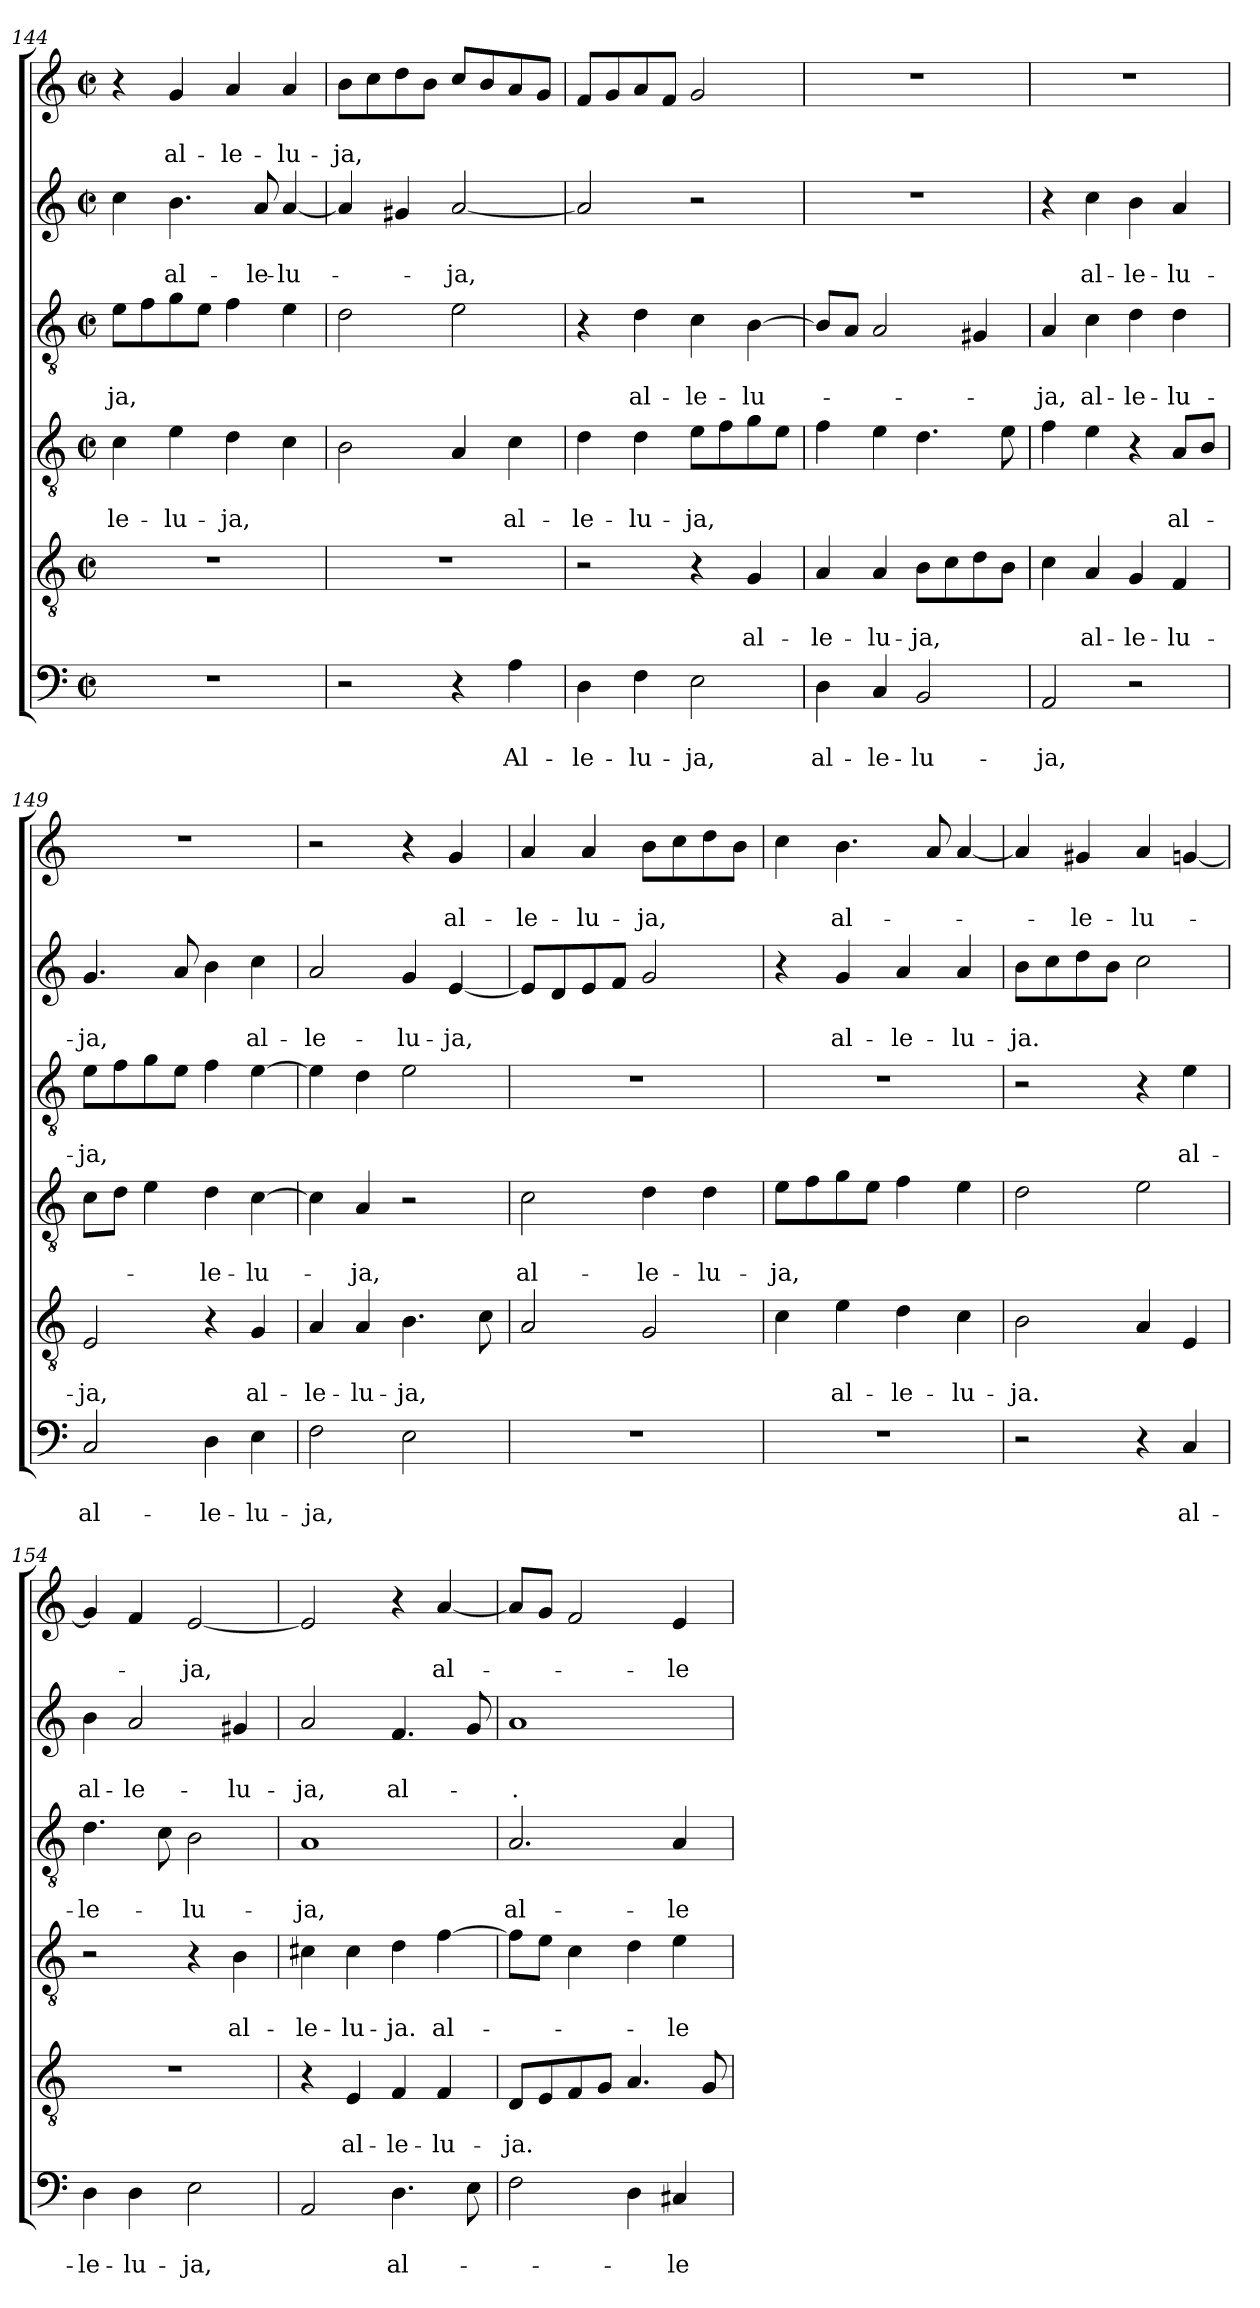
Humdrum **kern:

**kern	**text	**text	**kern	**text	**text	**kern	**text	**text	**kern	**text	**text	**kern	**text	**text	**kern	**text	**text
*part6	*part6	*part6	*part5	*part5	*part5	*part4	*part4	*part4	*part3	*part3	*part3	*part2	*part2	*part2	*part1	*part1	*part1
*staff6	*staff6	*staff6	*staff5	*staff5	*staff5	*staff4	*staff4	*staff4	*staff3	*staff3	*staff3	*staff2	*staff2	*staff2	*staff1	*staff1	*staff1
*clefF4	*	*	*clefGv2	*	*	*clefGv2	*	*	*clefGv2	*	*	*clefG2	*	*	*clefG2	*	*
*k[]	*	*	*k[]	*	*	*k[]	*	*	*k[]	*	*	*k[]	*	*	*k[]	*	*
*C:	*	*	*C:	*	*	*C:	*	*	*C:	*	*	*C:	*	*	*C:	*	*
*M2/2	*	*	*M2/2	*	*	*M2/2	*	*	*M2/2	*	*	*M2/2	*	*	*M2/2	*	*
*met(c|)	*	*	*met(c|)	*	*	*met(c|)	*	*	*met(c|)	*	*	*met(c|)	*	*	*met(c|)	*	*
=144	=144	=144	=144	=144	=144	=144	=144	=144	=144	=144	=144	=144	=144	=144	=144	=144	=144
!	!	!	!	!	!	!	!	!LO:LY:b	!	!	!LO:LY:b	!	!	!	!	!	!
1r	.	.	1r	.	.	4c\	.	-le-	8e\L	.	-ja,	4cc\	.	.	4r	.	.
.	.	.	.	.	.	.	.	.	8f\	.	.	.	.	.	.	.	.
!	!	!	!	!	!	!	!	!LO:LY:b	!	!	!	!	!	!LO:LY:b	!	!	!LO:LY:b
.	.	.	.	.	.	4e\	.	-lu-	8g\	.	.	4.b\	.	al-	4g/	.	al-
.	.	.	.	.	.	.	.	.	8e\J	.	.	.	.	.	.	.	.
!	!	!	!	!	!	!	!	!LO:LY:b	!	!	!	!	!	!	!	!	!LO:LY:b
.	.	.	.	.	.	4d\	.	-ja,	4f\	.	.	.	.	.	4a/	.	-le-
!	!	!	!	!	!	!	!	!	!	!	!	!	!	!LO:LY:b	!	!	!
.	.	.	.	.	.	.	.	.	.	.	.	8a/	.	-le-	.	.	.
!	!	!	!	!	!	!	!	!	!	!	!	!	!	!LO:LY:b	!	!	!LO:LY:b
.	.	.	.	.	.	4c\	.	.	4e\	.	.	[4a/	.	-lu-	4a/	.	-lu-
=145	=145	=145	=145	=145	=145	=145	=145	=145	=145	=145	=145	=145	=145	=145	=145	=145	=145
!	!	!	!	!	!	!	!	!	!	!	!	!	!	!	!	!	!LO:LY:b
2r	.	.	1r	.	.	2B\	.	.	2d\	.	.	4a/]	.	.	8b\L	.	-ja,
.	.	.	.	.	.	.	.	.	.	.	.	.	.	.	8cc\	.	.
.	.	.	.	.	.	.	.	.	.	.	.	4g#X/	.	.	8dd\	.	.
.	.	.	.	.	.	.	.	.	.	.	.	.	.	.	8b\J	.	.
!	!	!	!	!	!	!	!	!	!	!	!	!	!	!LO:LY:b	!	!	!
4r	.	.	.	.	.	4A/	.	.	2e\	.	.	[2a/	.	-ja,	8cc/L	.	.
.	.	.	.	.	.	.	.	.	.	.	.	.	.	.	8b/	.	.
!	!	!LO:LY:b	!	!	!	!	!	!LO:LY:b	!	!	!	!	!	!	!	!	!
4A\	.	Al-	.	.	.	4c\	.	al-	.	.	.	.	.	.	8a/	.	.
.	.	.	.	.	.	.	.	.	.	.	.	.	.	.	8g/J	.	.
=146	=146	=146	=146	=146	=146	=146	=146	=146	=146	=146	=146	=146	=146	=146	=146	=146	=146
!	!	!LO:LY:b	!	!	!	!	!	!LO:LY:b	!	!	!	!	!	!	!	!	!LO:LY:b
4D\	.	-le-	2r	.	.	4d\	.	-le-	4r	.	.	2a/]	.	.	8f/L	.	.
.	.	.	.	.	.	.	.	.	.	.	.	.	.	.	8g/	.	.
!	!	!LO:LY:b	!	!	!	!	!	!LO:LY:b	!	!	!LO:LY:b	!	!	!	!	!	!
4F\	.	-lu-	.	.	.	4d\	.	-lu-	4d\	.	al-	.	.	.	8a/	.	.
.	.	.	.	.	.	.	.	.	.	.	.	.	.	.	8f/J	.	.
!	!	!LO:LY:b	!	!	!	!	!	!LO:LY:b	!	!	!LO:LY:b	!	!	!	!	!	!
2E\	.	-ja,	4r	.	.	8e\L	.	-ja,	4c\	.	-le-	2r	.	.	2g/	.	.
.	.	.	.	.	.	8f\	.	.	.	.	.	.	.	.	.	.	.
!	!	!	!	!	!LO:LY:b	!	!	!	!	!	!LO:LY:b	!	!	!	!	!	!
.	.	.	4G/	.	al-	8g\	.	.	[4B\	.	-lu-	.	.	.	.	.	.
.	.	.	.	.	.	8e\J	.	.	.	.	.	.	.	.	.	.	.
=147	=147	=147	=147	=147	=147	=147	=147	=147	=147	=147	=147	=147	=147	=147	=147	=147	=147
!	!	!LO:LY:b	!	!	!LO:LY:b	!	!	!	!	!	!	!	!	!	!	!	!
4D\	.	al-	4A/	.	-le-	4f\	.	.	8B/L]	.	.	1r	.	.	1r	.	.
.	.	.	.	.	.	.	.	.	8A/J	.	.	.	.	.	.	.	.
!	!	!LO:LY:b	!	!	!LO:LY:b	!	!	!	!	!	!	!	!	!	!	!	!
4C/	.	-le-	4A/	.	-lu-	4e\	.	.	2A/	.	.	.	.	.	.	.	.
!	!	!LO:LY:b	!	!	!LO:LY:b	!	!	!	!	!	!	!	!	!	!	!	!
2BB/	.	-lu-	8B\L	.	-ja,	4.d\	.	.	.	.	.	.	.	.	.	.	.
.	.	.	8c\	.	.	.	.	.	.	.	.	.	.	.	.	.	.
.	.	.	8d\	.	.	.	.	.	4G#X/	.	.	.	.	.	.	.	.
.	.	.	8B\J	.	.	8e\	.	.	.	.	.	.	.	.	.	.	.
!!LO:PB:g=z
=148	=148	=148	=148	=148	=148	=148	=148	=148	=148	=148	=148	=148	=148	=148	=148	=148	=148
!	!	!LO:LY:b	!	!	!	!	!	!	!	!	!LO:LY:b	!	!	!	!	!	!
2AA/	.	-ja,	4c\	.	.	4f\	.	.	4A/	.	-ja,	4r	.	.	1r	.	.
!	!	!	!	!	!LO:LY:b	!	!	!	!	!	!LO:LY:b	!	!	!LO:LY:b	!	!	!
.	.	.	4A/	.	al-	4e\	.	.	4c\	.	al-	4cc\	.	al-	.	.	.
!	!	!	!	!	!LO:LY:b	!	!	!	!	!	!LO:LY:b	!	!	!LO:LY:b	!	!	!
2r	.	.	4G/	.	-le-	4r	.	.	4d\	.	-le-	4b\	.	-le-	.	.	.
!	!	!	!	!	!LO:LY:b	!	!	!LO:LY:b	!	!	!LO:LY:b	!	!	!LO:LY:b	!	!	!
.	.	.	4F/	.	-lu-	8A/L	.	al-	4d\	.	-lu-	4a/	.	-lu-	.	.	.
.	.	.	.	.	.	8B/J	.	.	.	.	.	.	.	.	.	.	.
=149	=149	=149	=149	=149	=149	=149	=149	=149	=149	=149	=149	=149	=149	=149	=149	=149	=149
!	!	!LO:LY:b	!	!	!LO:LY:b	!	!	!	!	!	!LO:LY:b	!	!	!LO:LY:b	!	!	!
2C/	.	al-	2E/	.	-ja,	8c\L	.	.	8e\L	.	-ja,	4.g/	.	-ja,	1r	.	.
.	.	.	.	.	.	8d\J	.	.	8f\	.	.	.	.	.	.	.	.
.	.	.	.	.	.	4e\	.	.	8g\	.	.	.	.	.	.	.	.
.	.	.	.	.	.	.	.	.	8e\J	.	.	8a/	.	.	.	.	.
!	!	!LO:LY:b	!	!	!	!	!	!LO:LY:b	!	!	!	!	!	!	!	!	!
4D\	.	-le-	4r	.	.	4d\	.	-le-	4f\	.	.	4b\	.	.	.	.	.
!	!	!LO:LY:b	!	!	!LO:LY:b	!	!	!LO:LY:b	!	!	!	!	!	!LO:LY:b	!	!	!
4E\	.	-lu-	4G/	.	al-	[4c\	.	-lu-	[4e\	.	.	4cc\	.	al-	.	.	.
=150	=150	=150	=150	=150	=150	=150	=150	=150	=150	=150	=150	=150	=150	=150	=150	=150	=150
!	!	!LO:LY:b	!	!	!LO:LY:b	!	!	!	!	!	!	!	!	!LO:LY:b	!	!	!
2F\	.	-ja,	4A/	.	-le-	4c\]	.	.	4e\]	.	.	2a/	.	-le-	2r	.	.
!	!	!	!	!	!LO:LY:b	!	!	!LO:LY:b	!	!	!	!	!	!	!	!	!
.	.	.	4A/	.	-lu-	4A/	.	-ja,	4d\	.	.	.	.	.	.	.	.
!	!	!	!	!	!LO:LY:b	!	!	!	!	!	!	!	!	!LO:LY:b	!	!	!
2E\	.	.	4.B\	.	-ja,	2r	.	.	2e\	.	.	4g/	.	-lu-	4r	.	.
!	!	!	!	!	!	!	!	!	!	!	!	!	!	!LO:LY:b	!	!	!LO:LY:b
.	.	.	.	.	.	.	.	.	.	.	.	[4e/	.	-ja,	4g/	.	al-
.	.	.	8c\	.	.	.	.	.	.	.	.	.	.	.	.	.	.
=151	=151	=151	=151	=151	=151	=151	=151	=151	=151	=151	=151	=151	=151	=151	=151	=151	=151
!	!	!	!	!	!	!	!	!LO:LY:b	!	!	!	!	!	!	!	!	!LO:LY:b
1r	.	.	2A/	.	.	2c\	.	al-	1r	.	.	8e/L]	.	.	4a/	.	-le-
.	.	.	.	.	.	.	.	.	.	.	.	8d/	.	.	.	.	.
!	!	!	!	!	!	!	!	!	!	!	!	!	!	!	!	!	!LO:LY:b
.	.	.	.	.	.	.	.	.	.	.	.	8e/	.	.	4a/	.	-lu-
.	.	.	.	.	.	.	.	.	.	.	.	8f/J	.	.	.	.	.
!	!	!	!	!	!	!	!	!LO:LY:b	!	!	!	!	!	!	!	!	!LO:LY:b
.	.	.	2G/	.	.	4d\	.	-le-	.	.	.	2g/	.	.	8b\L	.	-ja,
.	.	.	.	.	.	.	.	.	.	.	.	.	.	.	8cc\	.	.
!	!	!	!	!	!	!	!	!LO:LY:b	!	!	!	!	!	!	!	!	!
.	.	.	.	.	.	4d\	.	-lu-	.	.	.	.	.	.	8dd\	.	.
.	.	.	.	.	.	.	.	.	.	.	.	.	.	.	8b\J	.	.
=152	=152	=152	=152	=152	=152	=152	=152	=152	=152	=152	=152	=152	=152	=152	=152	=152	=152
!	!	!	!	!	!LO:LY:b	!	!	!LO:LY:b	!	!	!	!	!	!	!	!	!
1r	.	.	4c\	.	.	8e\L	.	-ja,	1r	.	.	4r	.	.	4cc\	.	.
.	.	.	.	.	.	8f\	.	.	.	.	.	.	.	.	.	.	.
!	!	!	!	!	!LO:LY:b	!	!	!	!	!	!	!	!	!LO:LY:b	!	!	!LO:LY:b
.	.	.	4e\	.	al-	8g\	.	.	.	.	.	4g/	.	al-	4.b\	.	al-
.	.	.	.	.	.	8e\J	.	.	.	.	.	.	.	.	.	.	.
!	!	!	!	!	!LO:LY:b	!	!	!	!	!	!	!	!	!LO:LY:b	!	!	!
.	.	.	4d\	.	-le-	4f\	.	.	.	.	.	4a/	.	-le-	.	.	.
.	.	.	.	.	.	.	.	.	.	.	.	.	.	.	8a/	.	.
!	!	!	!	!	!LO:LY:b	!	!	!	!	!	!	!	!	!LO:LY:b	!	!	!
.	.	.	4c\	.	-lu-	4e\	.	.	.	.	.	4a/	.	-lu-	[4a/	.	.
=153	=153	=153	=153	=153	=153	=153	=153	=153	=153	=153	=153	=153	=153	=153	=153	=153	=153
!	!	!	!	!	!LO:LY:b	!	!	!	!	!	!	!	!	!LO:LY:b	!	!	!
2r	.	.	2B\	.	-ja.	2d\	.	.	2r	.	.	8b\L	.	-ja.	4a/]	.	.
.	.	.	.	.	.	.	.	.	.	.	.	8cc\	.	.	.	.	.
!	!	!	!	!	!	!	!	!	!	!	!	!	!	!	!	!	!LO:LY:b
.	.	.	.	.	.	.	.	.	.	.	.	8dd\	.	.	4g#X/	.	-le-
.	.	.	.	.	.	.	.	.	.	.	.	8b\J	.	.	.	.	.
!	!	!	!	!	!	!	!	!	!	!	!	!	!	!	!	!	!LO:LY:b
4r	.	.	4A/	.	.	2e\	.	.	4r	.	.	2cc\	.	.	4a/	.	-lu-
!	!	!LO:LY:b	!	!	!	!	!	!	!	!	!LO:LY:b	!	!	!	!	!	!
4C/	.	al-	4E/	.	.	.	.	.	4e\	.	al-	.	.	.	[4gn/	.	.
!!LO:LB:g=z
=154	=154	=154	=154	=154	=154	=154	=154	=154	=154	=154	=154	=154	=154	=154	=154	=154	=154
!	!	!LO:LY:b	!	!	!	!	!	!	!	!	!LO:LY:b	!	!	!LO:LY:b	!	!	!
4D\	.	-le-	1r	.	.	2r	.	.	4.d\	.	-le-	4b\	.	al-	4g/]	.	.
!	!	!LO:LY:b	!	!	!	!	!	!	!	!	!	!	!	!LO:LY:b	!	!	!
4D\	.	-lu-	.	.	.	.	.	.	.	.	.	2a/	.	-le-	4f/	.	.
.	.	.	.	.	.	.	.	.	8c\	.	.	.	.	.	.	.	.
!	!	!LO:LY:b	!	!	!	!	!	!	!	!	!LO:LY:b	!	!	!	!	!	!LO:LY:b
2E\	.	-ja,	.	.	.	4r	.	.	2B\	.	-lu-	.	.	.	[2e/	.	-ja,
!	!	!	!	!	!	!	!	!LO:LY:b	!	!	!	!	!	!LO:LY:b	!	!	!
.	.	.	.	.	.	4B\	.	al-	.	.	.	4g#X/	.	-lu-	.	.	.
=155	=155	=155	=155	=155	=155	=155	=155	=155	=155	=155	=155	=155	=155	=155	=155	=155	=155
!	!	!	!	!	!	!	!	!LO:LY:b	!	!	!LO:LY:b	!	!	!LO:LY:b	!	!	!
2AA/	.	.	4r	.	.	4c#X\	.	-le-	1A	.	-ja,	2a/	.	-ja,	2e/]	.	.
!	!	!	!	!	!LO:LY:b	!	!	!LO:LY:b	!	!	!	!	!	!	!	!	!
.	.	.	4E/	.	al-	4c#\	.	-lu-	.	.	.	.	.	.	.	.	.
!	!	!LO:LY:b	!	!	!LO:LY:b	!	!	!LO:LY:b	!	!	!	!	!	!LO:LY:b	!	!	!
4.D\	.	al-	4F/	.	-le-	4d\	.	-ja.	.	.	.	4.f/	.	al-	4r	.	.
!	!	!	!	!	!LO:LY:b	!	!	!LO:LY:b	!	!	!	!	!	!	!	!	!LO:LY:b
.	.	.	4F/	.	-lu-	[4f\	.	al-	.	.	.	.	.	.	[4a/	.	al-
8E\	.	.	.	.	.	.	.	.	.	.	.	8g/	.	.	.	.	.
=156	=156	=156	=156	=156	=156	=156	=156	=156	=156	=156	=156	=156	=156	=156	=156	=156	=156
!	!	!	!	!	!LO:LY:b	!	!	!	!	!	!LO:LY:b	!	!	!LO:LY:b	!	!	!
2F\	.	.	8D/L	.	-ja.	8f\L]	.	.	2.A/	.	al-	1a	.	-.	8a/L]	.	.
.	.	.	8E/	.	.	8e\J	.	.	.	.	.	.	.	.	8g/J	.	.
.	.	.	8F/	.	.	4c\	.	.	.	.	.	.	.	.	2f/	.	.
.	.	.	8G/J	.	.	.	.	.	.	.	.	.	.	.	.	.	.
4D\	.	.	4.A/	.	.	4d\	.	.	.	.	.	.	.	.	.	.	.
!	!	!LO:LY:b	!	!	!	!	!	!LO:LY:b	!	!	!LO:LY:b	!	!	!	!	!	!LO:LY:b
4C#X/	.	-le-	.	.	.	4e\	.	-le-	4A/	.	-le-	.	.	.	4e/	.	-le-
.	.	.	8G/	.	.	.	.	.	.	.	.	.	.	.	.	.	.
=	=	=	=	=	=	=	=	=	=	=	=	=	=	=	=	=	=
*-	*-	*-	*-	*-	*-	*-	*-	*-	*-	*-	*-	*-	*-	*-	*-	*-	*-
